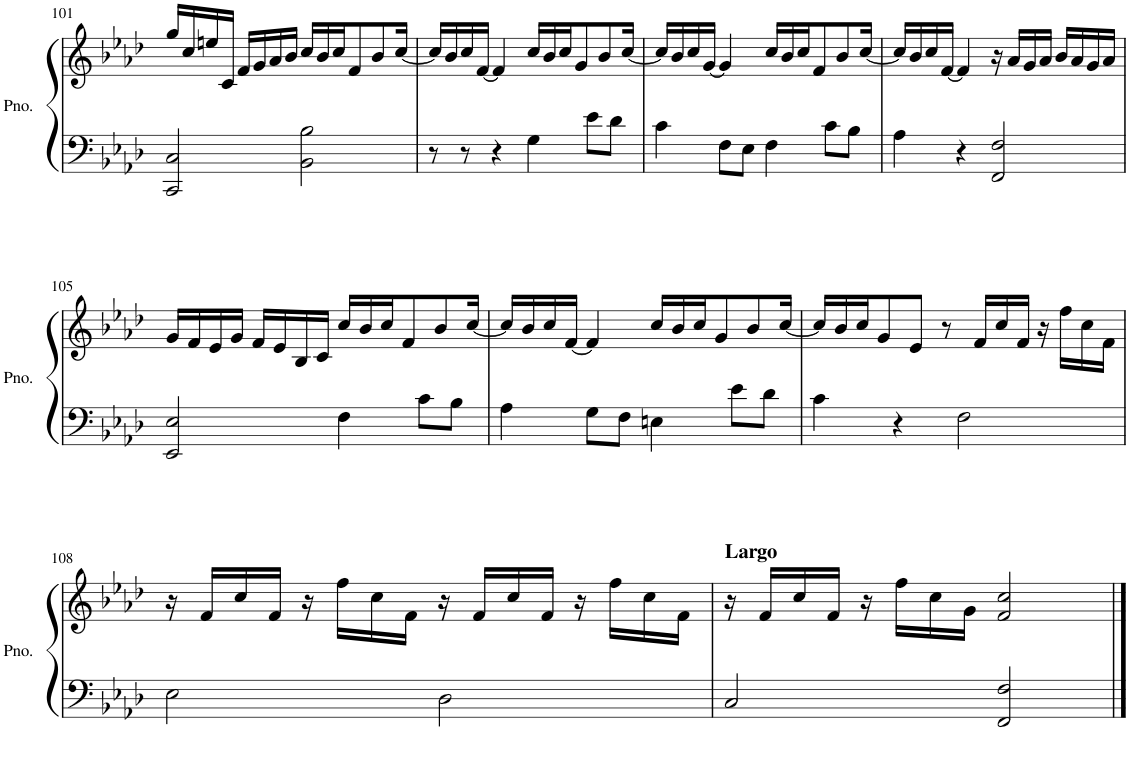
**kern	**kern
*part1	*part1
*staff2	*staff1
*I"Piano	*
*I'Pno.	*
!!LO:PB:g=z
*clefF4	*clefG2
*k[b-e-a-d-]	*k[b-e-a-d-]
*M4/4	*M4/4
=101	=101
2CC/ 2C/	16gg/LL
.	16cc/
.	16een/
.	16c/JJ
.	16f/LL
.	16g/
.	16a-/
.	16b-/JJ
2BB-\ 2B-\	16cc/LL
.	16b-/
.	16cc/J
.	8f/
.	8b-/
.	[16cc/Jk
=102	=102
8r	16cc/LL]
.	16b-/
8r	16cc/
.	[16f/JJ
4r	4f/]
4G\	16cc/LL
.	16b-/
.	16cc/J
.	8g/
8e-\L	.
.	8b-/
8d-\J	.
.	[16cc/Jk
=103	=103
4c\	16cc/LL]
.	16b-/
.	16cc/
.	[16g/JJ
8F\L	4g/]
8E-\J	.
4F\	16cc/LL
.	16b-/
.	16cc/J
.	8f/
8c\L	.
.	8b-/
8B-\J	.
.	[16cc/Jk
=104	=104
4A-\	16cc/LL]
.	16b-/
.	16cc/
.	[16f/JJ
4r	4f/]
2FF/ 2F/	16r
.	16a-/LL
.	16g/
.	16a-/JJ
.	16b-/LL
.	16a-/
.	16g/
.	16a-/JJ
!!LO:LB:g=z
=105	=105
2EE-/ 2E-/	16g/LL
.	16f/
.	16e-/
.	16g/JJ
.	16f/LL
.	16e-/
.	16B-/
.	16c/JJ
4F\	16cc/LL
.	16b-/
.	16cc/J
.	8f/
8c\L	.
.	8b-/
8B-\J	.
.	[16cc/Jk
=106	=106
4A-\	16cc/LL]
.	16b-/
.	16cc/
.	[16f/JJ
8G\L	4f/]
8F\J	.
4En\	16cc/LL
.	16b-/
.	16cc/J
.	8g/
8e-\L	.
.	8b-/
8d-\J	.
.	[16cc/Jk
=107	=107
4c\	16cc/LL]
.	16b-/
.	16cc/J
.	8g/
4r	.
.	8e-/J
.	8r
2F\	.
.	16f/LL
.	16cc/
.	16f/JJ
.	16r
.	16ff\LL
.	16cc\
.	16f\JJ
!!LO:LB:g=z
=108	=108
2E-\	16r
.	16f/LL
.	16cc/
.	16f/JJ
.	16r
.	16ff\LL
.	16cc\
.	16f\JJ
2D-\	16r
.	16f/LL
.	16cc/
.	16f/JJ
.	16r
.	16ff\LL
.	16cc\
.	16f\JJ
=109	=109
!	!LO:TX:a:B:t=Largo
2C/	16r
.	16f/LL
.	16cc/
.	16f/JJ
.	16r
.	16ff\LL
.	16cc\
.	16g\JJ
2FF/ 2F/	2f/ 2cc/
==	==
*-	*-
